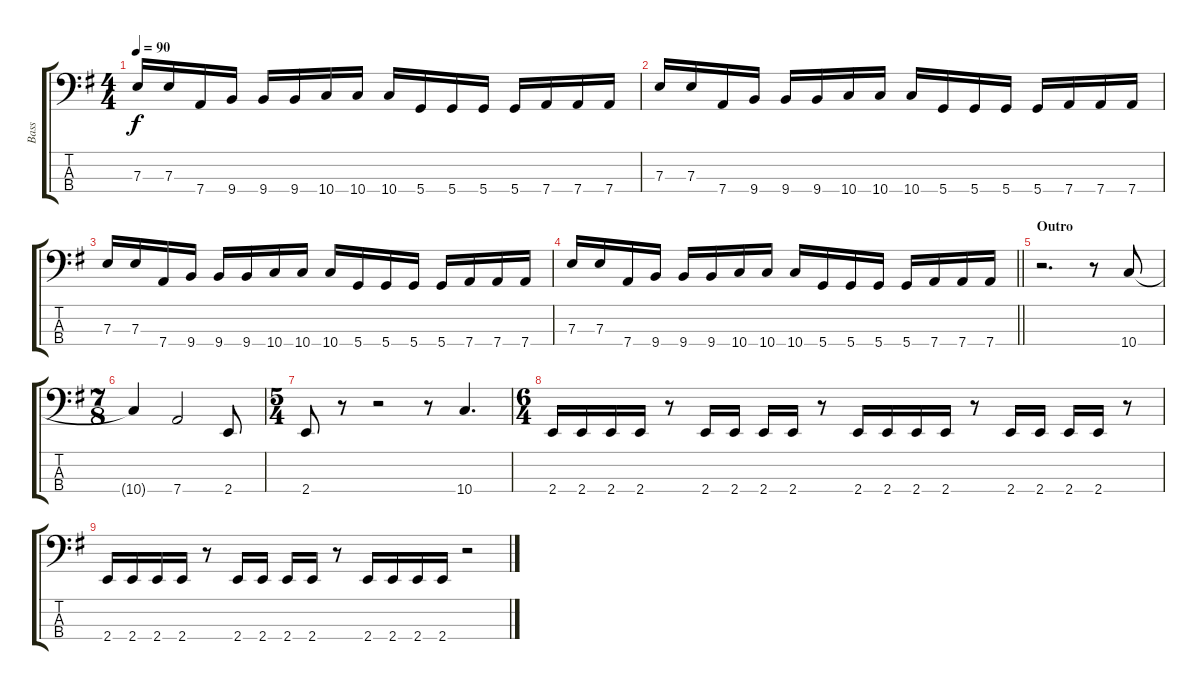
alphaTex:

\track ("Bass" "Bass") {instrument electricbassfinger}
\staff {score tabs}
\tuning (G2 D2 A1 D1) {hide}
\ts (4 4)
\tempo 90
\clef f4
\ks eminor
7.3.16{dy f} 7.3.16 7.4.16 9.4.16 9.4.16 9.4.16 10.4.16 10.4.16 10.4.16 5.4.16 5.4.16 5.4.16 5.4.16 7.4.16 7.4.16 7.4.16 |
7.3.16 7.3.16 7.4.16 9.4.16 9.4.16 9.4.16 10.4.16 10.4.16 10.4.16 5.4.16 5.4.16 5.4.16 5.4.16 7.4.16 7.4.16 7.4.16 |
7.3.16 7.3.16 7.4.16 9.4.16 9.4.16 9.4.16 10.4.16 10.4.16 10.4.16 5.4.16 5.4.16 5.4.16 5.4.16 7.4.16 7.4.16 7.4.16 |
\barLineRight lightlight
7.3.16 7.3.16 7.4.16 9.4.16 9.4.16 9.4.16 10.4.16 10.4.16 10.4.16 5.4.16 5.4.16 5.4.16 5.4.16 7.4.16 7.4.16 7.4.16 |
\section ("" "Outro")
r.2{d} r.8 10.4.8 |
\ts (7 8)
10.4{t}.4 7.4.2 2.4.8 |
\ts (5 4)
2.4.8 r.8 r.2 r.8 10.4.4{d} |
\ts (6 4)
2.4.16 2.4.16 2.4.16 2.4.16 r.8 2.4.16 2.4.16 2.4.16 2.4.16 r.8 2.4.16 2.4.16 2.4.16 2.4.16 r.8 2.4.16 2.4.16 2.4.16 2.4.16 r.8 |
2.4.16 2.4.16 2.4.16 2.4.16 r.8 2.4.16 2.4.16 2.4.16 2.4.16 r.8 2.4.16 2.4.16 2.4.16 2.4.16 r.2
